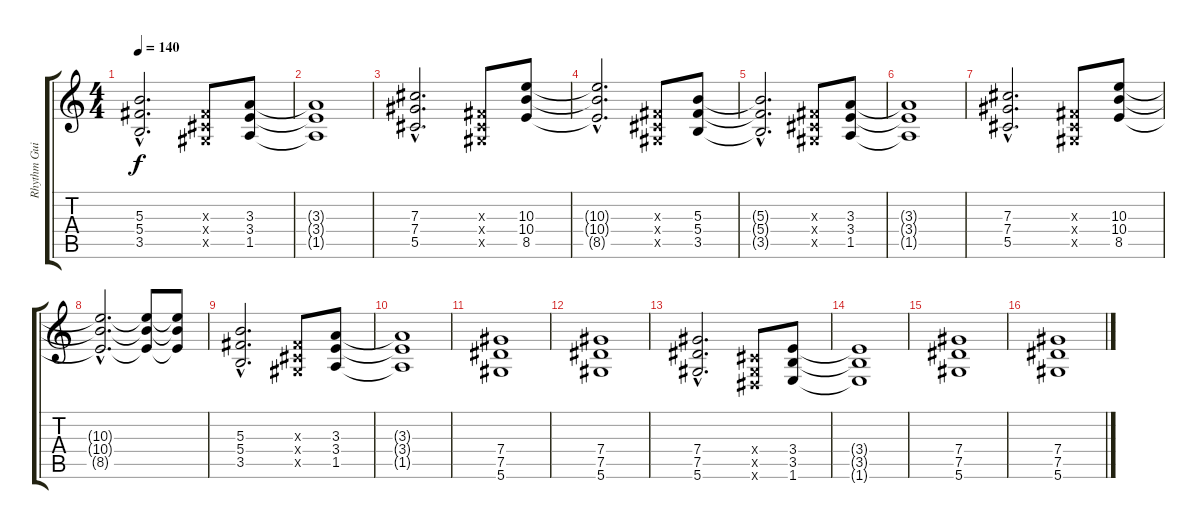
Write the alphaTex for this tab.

\track ("Rhythm Guitar" "Rhythm Gui") {instrument overdrivenguitar}
\staff {score tabs}
\tuning (Eb4 Bb3 Gb3 Db3 Ab2 Eb2) {hide}
\ts (4 4)
\tempo 140
\clef g2
\ks c
(5.3{hac t} 5.4{hac t} 3.5{hac t}).2{d dy f} (0.3{x} 0.4{x} 0.5{x}).8 (3.3 3.4 1.5).8 |
(3.3{t} 3.4{t} 1.5{t}).1 |
(7.3{hac} 7.4{hac} 5.5{hac}).2{d} (0.3{x} 0.4{x} 0.5{x}).8 (10.3 10.4 8.5).8 |
(10.3{hac t} 10.4{hac t} 8.5{hac t}).2{d} (0.3{x} 0.4{x} 0.5{x}).8 (5.3 5.4 3.5).8 |
(5.3{hac t} 5.4{hac t} 3.5{hac t}).2{d} (0.3{x} 0.4{x} 0.5{x}).8 (3.3 3.4 1.5).8 |
(3.3{t} 3.4{t} 1.5{t}).1 |
(7.3{hac} 7.4{hac} 5.5{hac}).2{d} (0.3{x} 0.4{x} 0.5{x}).8 (10.3 10.4 8.5).8 |
(10.3{hac t} 10.4{hac t} 8.5{hac t}).2{d} (10.3{t} 10.4{t} 8.5{t}).8 (10.3{t} 10.4{t} 8.5{t}).8 |
(5.3{hac} 5.4{hac} 3.5{hac}).2{d} (0.3{x} 0.4{x} 0.5{x}).8 (3.3 3.4 1.5).8 |
(3.3{t} 3.4{t} 1.5{t}).1 |
(7.4 7.5 5.6).1 |
(7.4 7.5 5.6).1 |
(7.4{hac} 7.5{hac} 5.6{hac}).2{d} (0.4{x} 0.5{x} 0.6{x}).8 (3.4 3.5 1.6).8 |
(3.4{t} 3.5{t} 1.6{t}).1 |
(7.4 7.5 5.6).1 |
(7.4 7.5 5.6).1
